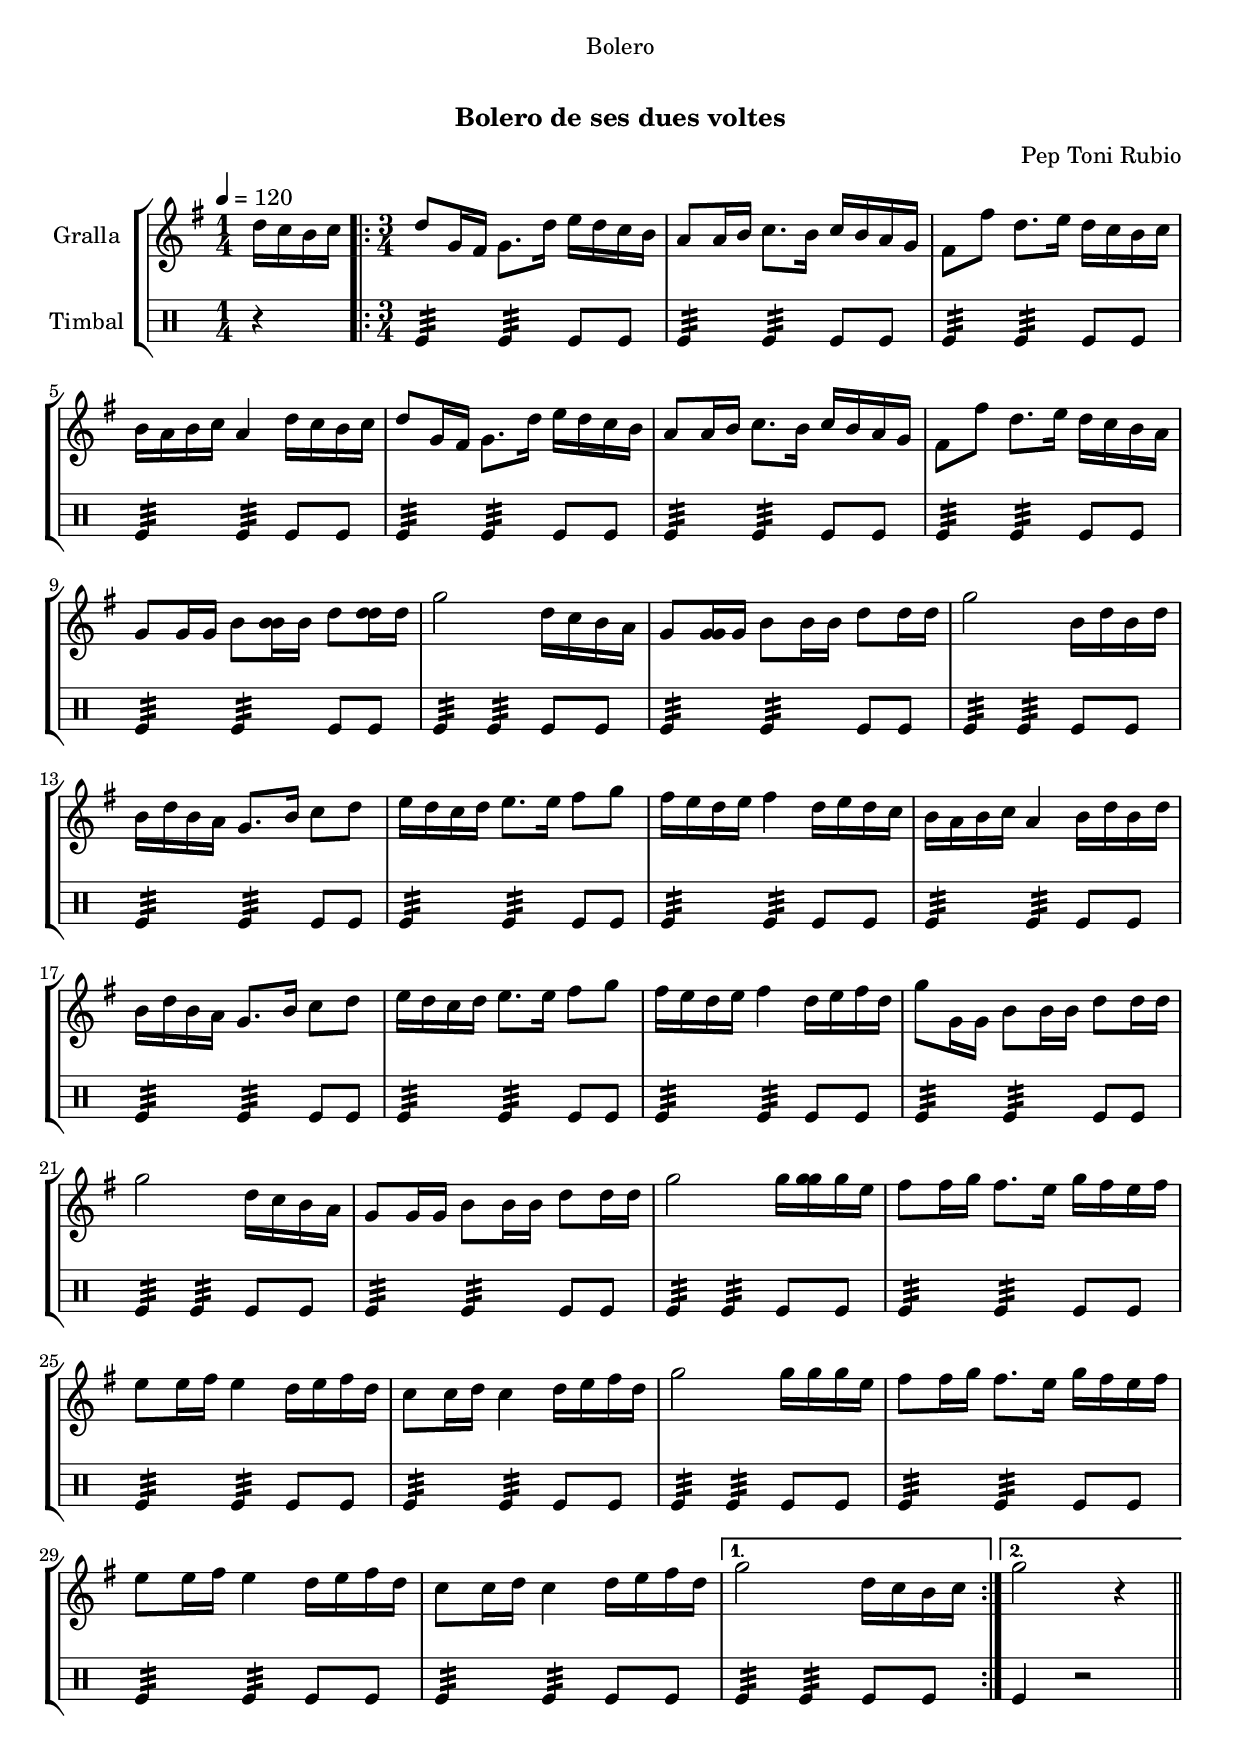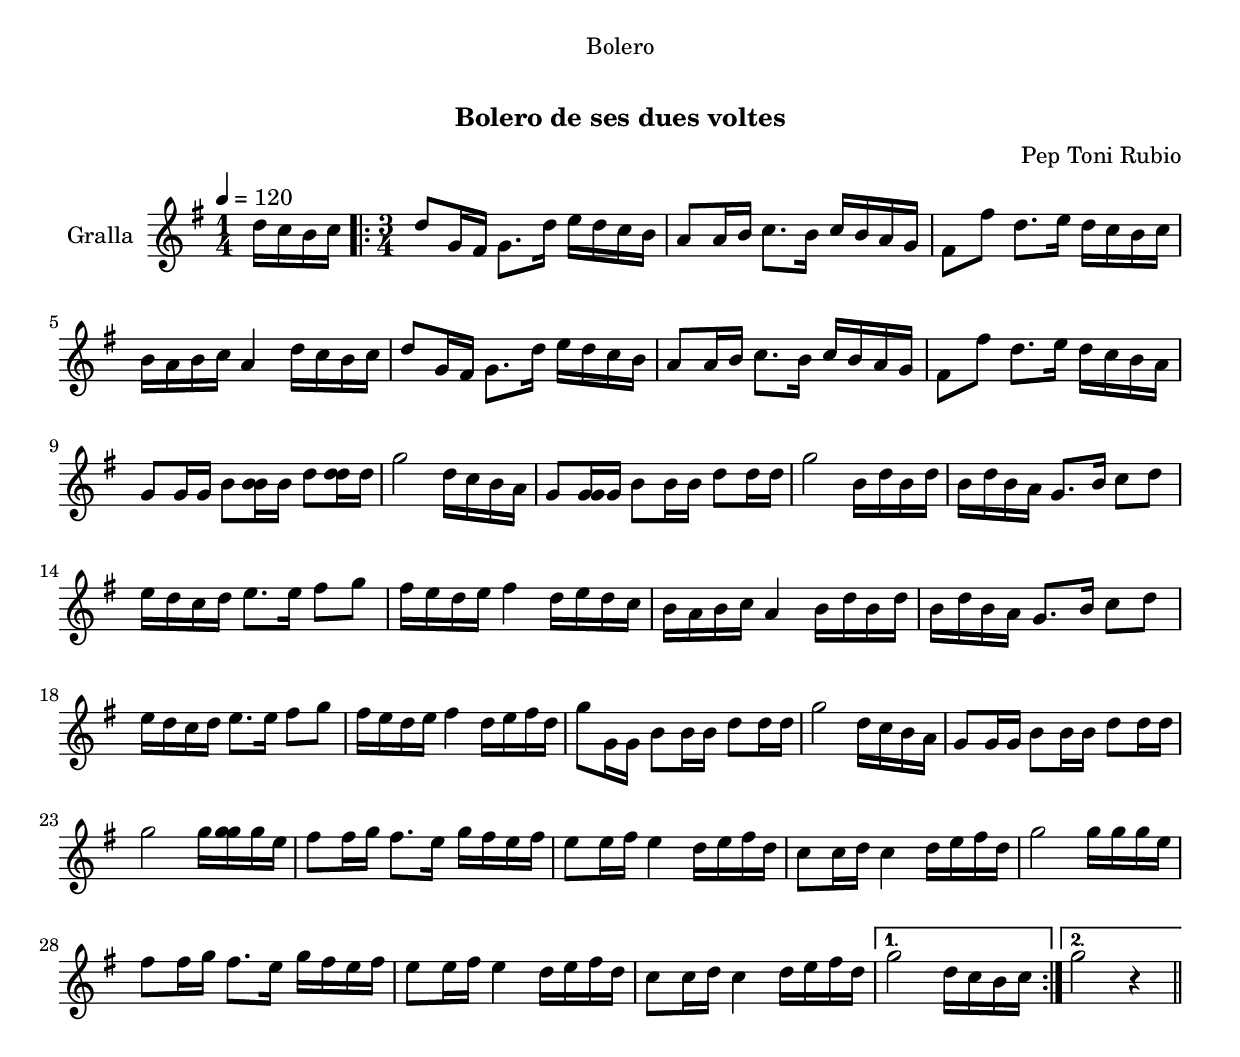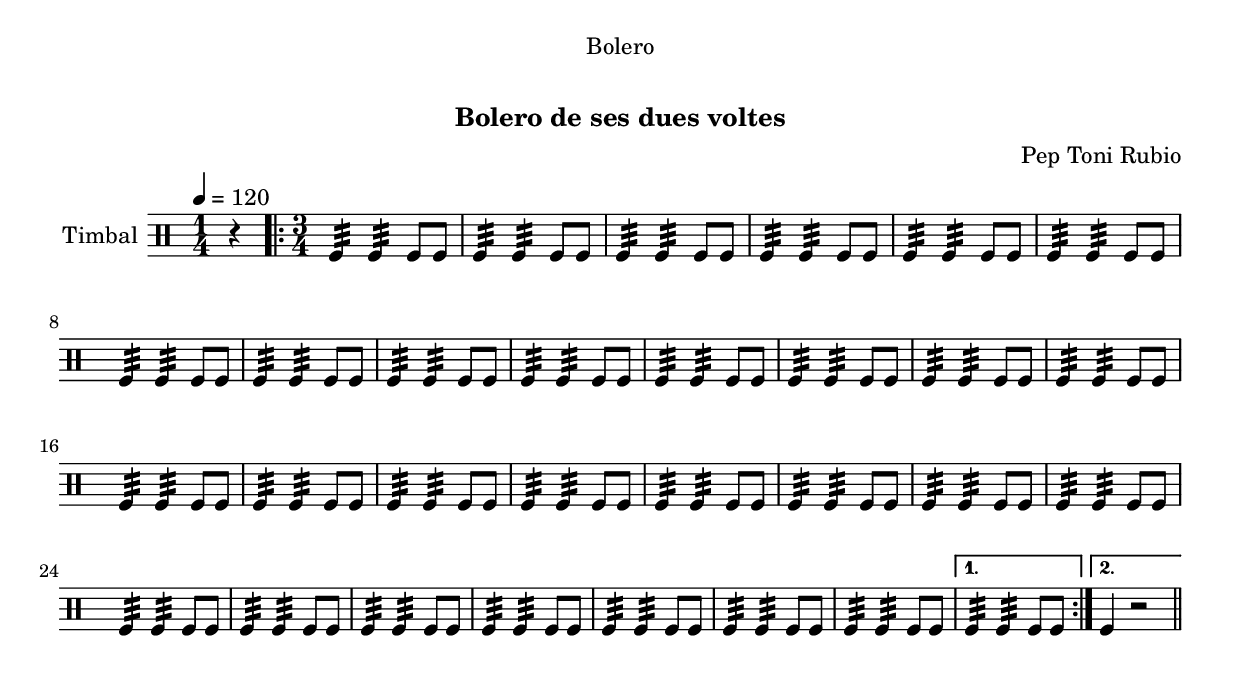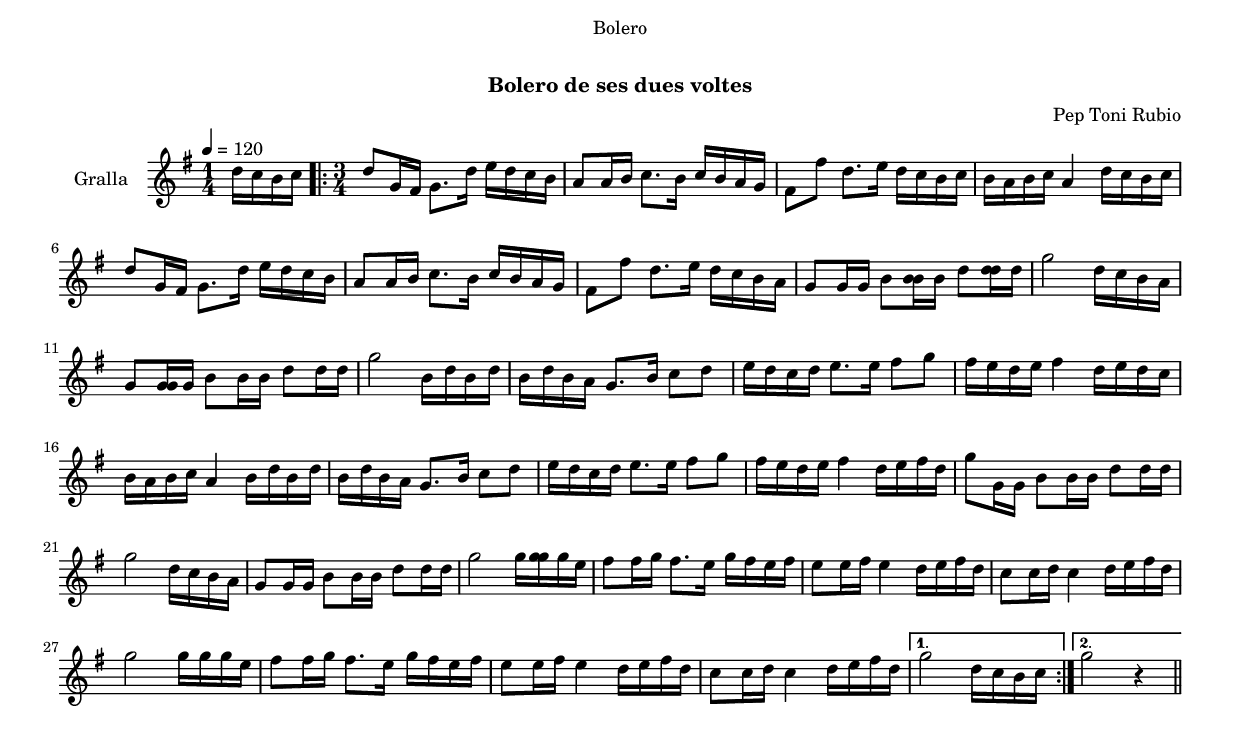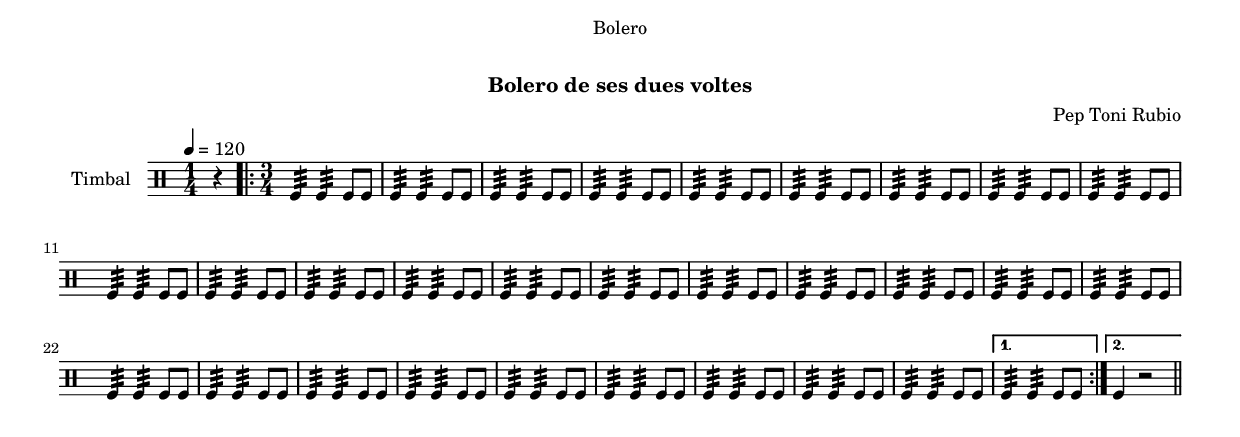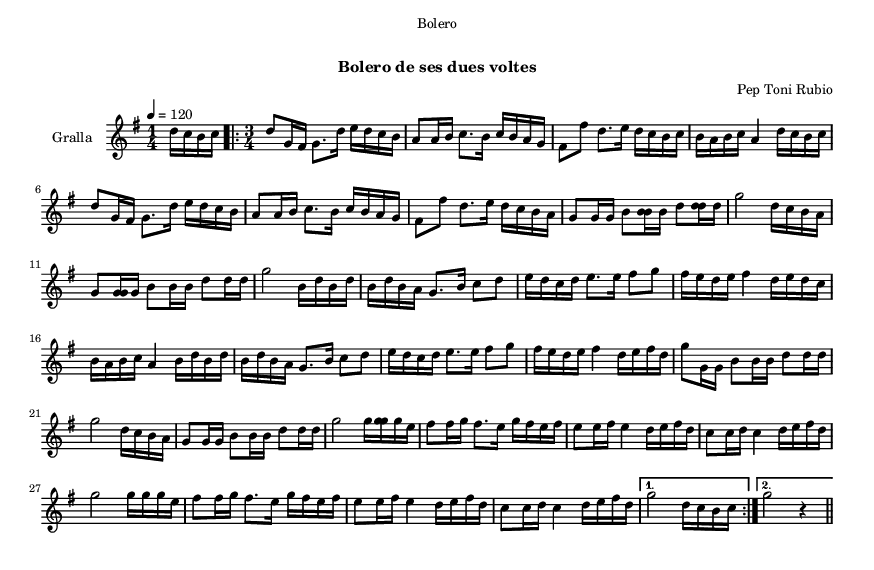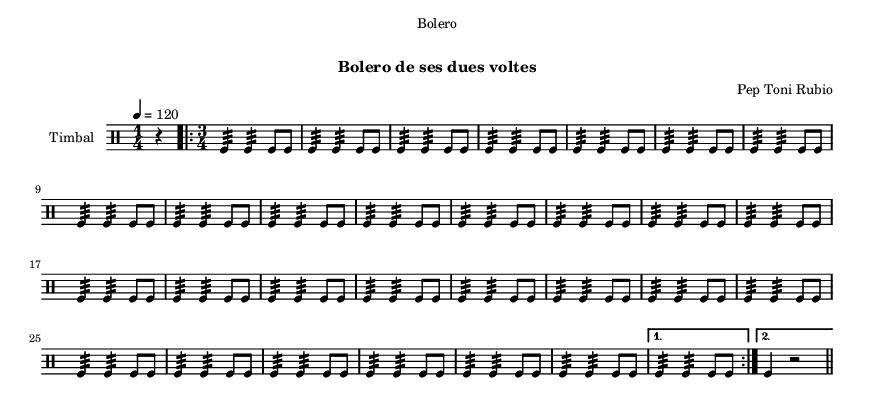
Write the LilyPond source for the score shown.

\version "2.16.0"

\header {
  dedication="Bolero"
  title="    "
  subtitle="Bolero de ses dues voltes"
  subsubtitle=""
  poet=""
  meter=""
  piece=""
  composer="Pep Toni Rubio"
  arranger=""
  opus=""
  instrument=""
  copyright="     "
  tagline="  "
}

liniaroAa =
\relative d''
{
  \tempo 4=120
  \clef treble
  \key g \major
  \time 1/4
  d16 c b c  |
  \time 3/4   \repeat volta 2 { d8 g,16 fis g8. d'16 e d c b  |
  a8 a16 b c8. b16 c b a g  |
  fis8 fis' d8. e16 d c b c  |
  %05
  b16 a b c a4 d16 c b c  |
  d8 g,16 fis g8. d'16 e d c b  |
  a8 a16 b c8. b16 c b a g  |
  fis8 fis' d8. e16 d c b a  |
  g8 g16 g b8 <b b>16 b d8 <d d>16 d  |
  %10
  g2 d16 c b a  |
  g8 <g g>16 g b8 b16 b d8 d16 d  |
  g2 b,16 d b d  |
  b16 d b a g8. b16 c8 d  |
  e16 d c d e8. e16 fis8 g  |
  %15
  fis16 e d e fis4 d16 e d c  |
  b16 a b c a4 b16 d b d  |
  b16 d b a g8. b16 c8 d  |
  e16 d c d e8. e16 fis8 g  |
  fis16 e d e fis4 d16 e fis d  |
  %20
  g8 g,16 g b8 b16 b d8 d16 d  |
  g2 d16 c b a  |
  g8 g16 g b8 b16 b d8 d16 d  |
  g2 g16 <g g> g e  |
  fis8 fis16 g fis8. e16 g fis e fis  |
  %25
  e8 e16 fis e4 d16 e fis d  |
  c8 c16 d c4 d16 e fis d  |
  g2 g16 g g e  |
  fis8 fis16 g fis8. e16 g fis e fis  |
  e8 e16 fis e4 d16 e fis d  |
  %30
  c8 c16 d c4 d16 e fis d }
  \alternative { { g2 d16 c b c }
  { g'2 r4 } } \bar "||" % kompletite
}

liniaroAb =
\drummode
{
  \tempo 4=120
  \time 1/4
  r4  |
  \time 3/4   \repeat volta 2 { tomfl4:32 tomfl:32 tomfl8 tomfl  |
  tomfl4:32 tomfl:32 tomfl8 tomfl  |
  tomfl4:32 tomfl:32 tomfl8 tomfl  |
  %05
  tomfl4:32 tomfl:32 tomfl8 tomfl  |
  tomfl4:32 tomfl:32 tomfl8 tomfl  |
  tomfl4:32 tomfl:32 tomfl8 tomfl  |
  tomfl4:32 tomfl:32 tomfl8 tomfl  |
  tomfl4:32 tomfl:32 tomfl8 tomfl  |
  %10
  tomfl4:32 tomfl:32 tomfl8 tomfl  |
  tomfl4:32 tomfl:32 tomfl8 tomfl  |
  tomfl4:32 tomfl:32 tomfl8 tomfl  |
  tomfl4:32 tomfl:32 tomfl8 tomfl  |
  tomfl4:32 tomfl:32 tomfl8 tomfl  |
  %15
  tomfl4:32 tomfl:32 tomfl8 tomfl  |
  tomfl4:32 tomfl:32 tomfl8 tomfl  |
  tomfl4:32 tomfl:32 tomfl8 tomfl  |
  tomfl4:32 tomfl:32 tomfl8 tomfl  |
  tomfl4:32 tomfl:32 tomfl8 tomfl  |
  %20
  tomfl4:32 tomfl:32 tomfl8 tomfl  |
  tomfl4:32 tomfl:32 tomfl8 tomfl  |
  tomfl4:32 tomfl:32 tomfl8 tomfl  |
  tomfl4:32 tomfl:32 tomfl8 tomfl  |
  tomfl4:32 tomfl:32 tomfl8 tomfl  |
  %25
  tomfl4:32 tomfl:32 tomfl8 tomfl  |
  tomfl4:32 tomfl:32 tomfl8 tomfl  |
  tomfl4:32 tomfl:32 tomfl8 tomfl  |
  tomfl4:32 tomfl:32 tomfl8 tomfl  |
  tomfl4:32 tomfl:32 tomfl8 tomfl  |
  %30
  tomfl4:32 tomfl:32 tomfl8 tomfl }
  \alternative { { tomfl4:32 tomfl:32 tomfl8 tomfl }
  { tomfl4 r2 } } \bar "||" % kompletite
}

\book {

\paper {
  print-page-number = false
  #(set-paper-size "a4")
  #(layout-set-staff-size 20)
}

\bookpart {
  \score {
    \new StaffGroup {
      \override Score.RehearsalMark #'self-alignment-X = #LEFT
      <<
        \new Staff \with {instrumentName = #"Gralla" } \liniaroAa
        \new DrumStaff \with {instrumentName = #"Timbal" } \liniaroAb
      >>
    }
    \layout {}
  }\score { \unfoldRepeats
    \new StaffGroup {
      \override Score.RehearsalMark #'self-alignment-X = #LEFT
      <<
        \new Staff \with {instrumentName = #"Gralla" } \liniaroAa
        \new DrumStaff \with {instrumentName = #"Timbal" } \liniaroAb
      >>
    }
    \midi {}
  }
}

\bookpart {
  \header {}
  \score {
    \new StaffGroup {
      \override Score.RehearsalMark #'self-alignment-X = #LEFT
      <<
        \new Staff \with {instrumentName = #"Gralla" } \liniaroAa
      >>
    }
    \layout {}
  }\score { \unfoldRepeats
    \new StaffGroup {
      \override Score.RehearsalMark #'self-alignment-X = #LEFT
      <<
        \new Staff \with {instrumentName = #"Gralla" } \liniaroAa
      >>
    }
    \midi {}
  }
}

\bookpart {
  \header {}
  \score {
    \new StaffGroup {
      \override Score.RehearsalMark #'self-alignment-X = #LEFT
      <<
        \new DrumStaff \with {instrumentName = #"Timbal" } \liniaroAb
      >>
    }
    \layout {}
  }\score { \unfoldRepeats
    \new StaffGroup {
      \override Score.RehearsalMark #'self-alignment-X = #LEFT
      <<
        \new DrumStaff \with {instrumentName = #"Timbal" } \liniaroAb
      >>
    }
    \midi {}
  }
}

}

\book {

\paper {
  print-page-number = false
  #(set-paper-size "a5landscape")
  #(layout-set-staff-size 16)
  #(define output-suffix "a5")
}

\bookpart {
  \header {}
  \score {
    \new StaffGroup {
      \override Score.RehearsalMark #'self-alignment-X = #LEFT
      <<
        \new Staff \with {instrumentName = #"Gralla" } \liniaroAa
      >>
    }
    \layout {}
  }
}

\bookpart {
  \header {}
  \score {
    \new StaffGroup {
      \override Score.RehearsalMark #'self-alignment-X = #LEFT
      <<
        \new DrumStaff \with {instrumentName = #"Timbal" } \liniaroAb
      >>
    }
    \layout {}
  }
}

}

\book {

\paper {
  print-page-number = false
  #(set-paper-size "a6landscape")
  #(layout-set-staff-size 12)
  #(define output-suffix "a6")
}

\bookpart {
  \header {}
  \score {
    \new StaffGroup {
      \override Score.RehearsalMark #'self-alignment-X = #LEFT
      <<
        \new Staff \with {instrumentName = #"Gralla" } \liniaroAa
      >>
    }
    \layout {}
  }
}

\bookpart {
  \header {}
  \score {
    \new StaffGroup {
      \override Score.RehearsalMark #'self-alignment-X = #LEFT
      <<
        \new DrumStaff \with {instrumentName = #"Timbal" } \liniaroAb
      >>
    }
    \layout {}
  }
}

}

